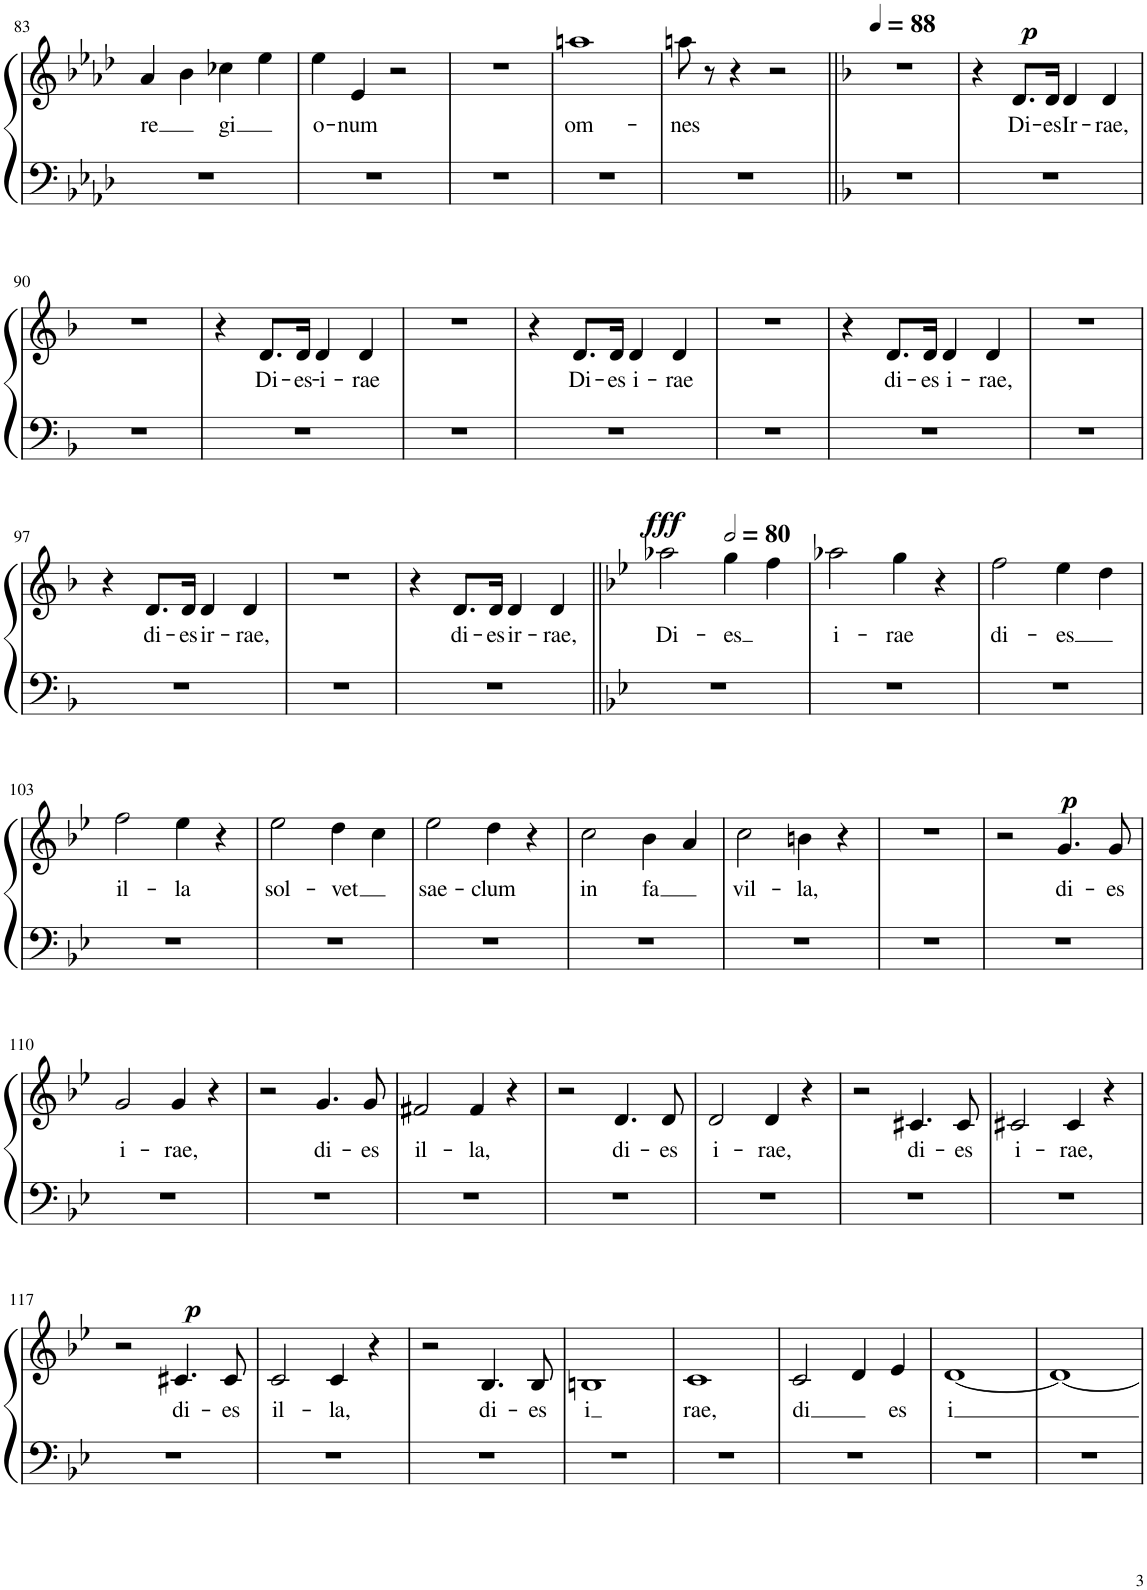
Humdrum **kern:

**kern	**kern	**text	**dynam
*part1	*part1	*part1	*part1
*staff2	*staff1	*staff1	*staff1/2
*I"Piano	*	*	*
*I'Pno.	*	*	*
!!LO:PB:g=z
*clefF4	*clefG2	*	*
*k[b-e-a-d-]	*k[b-e-a-d-]	*	*
*M4/4	*M4/4	*	*
*met(c)	*met(c)	*	*
=83	=83	=83	=83
!	!	!LO:LY:b	!
1r	4a-/	re	.
.	4b-\	.	.
!	!	!LO:LY:b	!
.	4cc-X\	gi	.
.	4ee-\	.	.
=84	=84	=84	=84
!	!	!LO:LY:b	!
1r	4ee-\	o-	.
!	!	!LO:LY:b	!
.	4e-/	-num	.
.	2r	.	.
=85	=85	=85	=85
1r	1r	.	.
=86	=86	=86	=86
!	!	!LO:LY:b	!
1r	1aan	om-	.
=87	=87	=87	=87
!	!	!LO:LY:b	!
1r	8aan\	-nes	.
.	8r	.	.
.	4r	.	.
.	2r	.	.
=88||	=88||	=88||	=88||
*k[b-]	*k[b-]	*	*
*	*MM88	*	*
1r	1r	.	.
=89	=89	=89	=89
1r	4r	.	.
!	!	!LO:LY:b	!LO:DY:a
.	8.d/L	Di-	p
!	!	!LO:LY:b	!
.	16d/Jk	-es	.
!	!	!LO:LY:b	!
.	4d/	Ir-	.
!	!	!LO:LY:b	!
.	4d/	-rae,	.
!!LO:LB:g=z
=90	=90	=90	=90
1r	1r	.	.
=91	=91	=91	=91
1r	4r	.	.
!	!	!LO:LY:b	!
.	8.d/L	Di-	.
!	!	!LO:LY:b	!
.	16d/Jk	-es-	.
!	!	!LO:LY:b	!
.	4d/	-i-	.
!	!	!LO:LY:b	!
.	4d/	-rae	.
=92	=92	=92	=92
1r	1r	.	.
=93	=93	=93	=93
1r	4r	.	.
!	!	!LO:LY:b	!
.	8.d/L	Di-	.
!	!	!LO:LY:b	!
.	16d/Jk	-es	.
!	!	!LO:LY:b	!
.	4d/	i-	.
!	!	!LO:LY:b	!
.	4d/	-rae	.
=94	=94	=94	=94
1r	1r	.	.
=95	=95	=95	=95
1r	4r	.	.
!	!	!LO:LY:b	!
.	8.d/L	di-	.
!	!	!LO:LY:b	!
.	16d/Jk	-es	.
!	!	!LO:LY:b	!
.	4d/	i-	.
!	!	!LO:LY:b	!
.	4d/	-rae,	.
=96	=96	=96	=96
1r	1r	.	.
!!LO:LB:g=z
=97	=97	=97	=97
1r	4r	.	.
!	!	!LO:LY:b	!
.	8.d/L	di-	.
!	!	!LO:LY:b	!
.	16d/Jk	-es	.
!	!	!LO:LY:b	!
.	4d/	ir-	.
!	!	!LO:LY:b	!
.	4d/	-rae,	.
=98	=98	=98	=98
1r	1r	.	.
=99	=99	=99	=99
1r	4r	.	.
!	!	!LO:LY:b	!
.	8.d/L	di-	.
!	!	!LO:LY:b	!
.	16d/Jk	-es	.
!	!	!LO:LY:b	!
.	4d/	ir-	.
!	!	!LO:LY:b	!
.	4d/	-rae,	.
=100||	=100||	=100||	=100||
*k[b-e-]	*k[b-e-]	*	*
!	!	!LO:LY:b	!LO:DY:a
1r	2aa-X\	Di-	fff
*	*MM160	*	*
!	!	!LO:LY:b	!
.	4gg\	-es	.
.	4ff\	.	.
=101	=101	=101	=101
!	!	!LO:LY:b	!
1r	2aa-X\	i-	.
!	!	!LO:LY:b	!
.	4gg\	-rae	.
.	4r	.	.
=102	=102	=102	=102
!	!	!LO:LY:b	!
1r	2ff\	di-	.
!	!	!LO:LY:b	!
.	4ee-\	-es	.
.	4dd\	.	.
!!LO:LB:g=z
=103	=103	=103	=103
!	!	!LO:LY:b	!
1r	2ff\	il-	.
!	!	!LO:LY:b	!
.	4ee-\	-la	.
.	4r	.	.
=104	=104	=104	=104
!	!	!LO:LY:b	!
1r	2ee-\	sol-	.
!	!	!LO:LY:b	!
.	4dd\	-vet	.
.	4cc\	.	.
=105	=105	=105	=105
!	!	!LO:LY:b	!
1r	2ee-\	sae-	.
!	!	!LO:LY:b	!
.	4dd\	-clum	.
.	4r	.	.
=106	=106	=106	=106
!	!	!LO:LY:b	!
1r	2cc\	in	.
!	!	!LO:LY:b	!
.	4b-\	-fa	.
.	4a/	.	.
=107	=107	=107	=107
!	!	!LO:LY:b	!
1r	2cc\	vil-	.
!	!	!LO:LY:b	!
.	4bn\	-la,	.
.	4r	.	.
=108	=108	=108	=108
1r	1r	.	.
=109	=109	=109	=109
1r	2r	.	.
!	!	!LO:LY:b	!LO:DY:a
.	4.g/	di-	p
!	!	!LO:LY:b	!
.	8g/	-es	.
!!LO:LB:g=z
=110	=110	=110	=110
!	!	!LO:LY:b	!
1r	2g/	i-	.
!	!	!LO:LY:b	!
.	4g/	-rae,	.
.	4r	.	.
=111	=111	=111	=111
1r	2r	.	.
!	!	!LO:LY:b	!
.	4.g/	di-	.
!	!	!LO:LY:b	!
.	8g/	-es	.
=112	=112	=112	=112
!	!	!LO:LY:b	!
1r	2f#X/	il-	.
!	!	!LO:LY:b	!
.	4f#/	-la,	.
.	4r	.	.
=113	=113	=113	=113
1r	2r	.	.
!	!	!LO:LY:b	!
.	4.d/	di-	.
!	!	!LO:LY:b	!
.	8d/	-es	.
=114	=114	=114	=114
!	!	!LO:LY:b	!
1r	2d/	i-	.
!	!	!LO:LY:b	!
.	4d/	-rae,	.
.	4r	.	.
=115	=115	=115	=115
1r	2r	.	.
!	!	!LO:LY:b	!
.	4.c#X/	di-	.
!	!	!LO:LY:b	!
.	8c#/	-es	.
=116	=116	=116	=116
!	!	!LO:LY:b	!
1r	2c#X/	i-	.
!	!	!LO:LY:b	!
.	4c#/	-rae,	.
.	4r	.	.
!!LO:LB:g=z
=117	=117	=117	=117
1r	2r	.	.
!	!	!LO:LY:b	!LO:DY:a
.	4.c#X/	di-	p
!	!	!LO:LY:b	!
.	8c#/	-es	.
=118	=118	=118	=118
!	!	!LO:LY:b	!
1r	2c/	il-	.
!	!	!LO:LY:b	!
.	4c/	-la,	.
.	4r	.	.
=119	=119	=119	=119
1r	2r	.	.
!	!	!LO:LY:b	!
.	4.B-/	di-	.
!	!	!LO:LY:b	!
.	8B-/	-es	.
=120	=120	=120	=120
!	!	!LO:LY:b	!
1r	1Bn	i	.
=121	=121	=121	=121
!	!	!LO:LY:b	!
1r	1c	rae,	.
=122	=122	=122	=122
!	!	!LO:LY:b	!
1r	2c/	-di	.
.	4d/	.	.
!	!	!LO:LY:b	!
.	4e-/	es	.
=123	=123	=123	=123
!	!	!LO:LY:b	!
1r	[1d	i	.
=124	=124	=124	=124
1r	1d_	.	.
=	=	=	=
*-	*-	*-	*-
